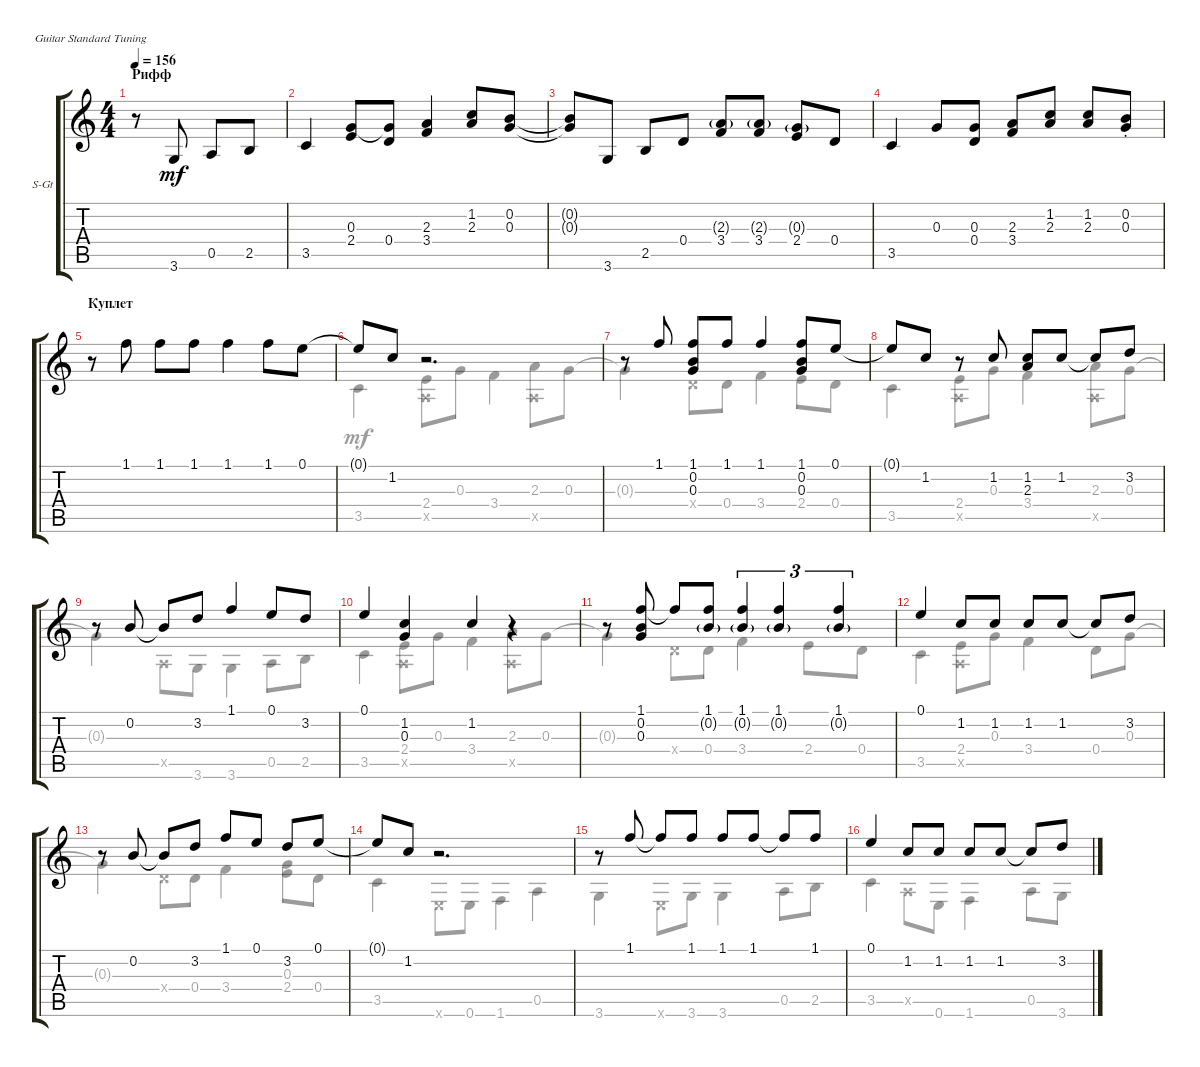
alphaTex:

\defaultSystemsLayout 4
\bracketExtendMode groupsimilarinstruments
\firstSystemTrackNameOrientation horizontal
\otherSystemsTrackNameOrientation horizontal
\track ("Steel Guitar" "S-Gt") {instrument acousticguitarsteel}
\staff {score tabs}
\tuning (E4 B3 G3 D3 A2 E2)
\voice
\ts (4 4)
\section ("" "Рифф")
\ac
\tempo 156
\clef g2
\ks c
r.8{dy mf instrument acousticguitarsteel} 3.6.8 0.5.8 2.5.8 |
3.5.4 (2.4 0.3).8 (0.3{t} 0.4).8 (2.3 3.4).4 (1.2 2.3).8 (0.3 0.2).8 |
(0.2{t} 0.3{t}).8 3.6.8 2.5.8 0.4.8 (3.4 2.3{g}).8 (3.4 2.3{g}).8 (2.4 0.3{g}).8 0.4.8 |
3.5.4 0.3.8 (0.3 0.4).8 (3.4 2.3).8 (2.3 1.2).8 (2.3 1.2).8 (0.3{st} 0.2{st}).8 |
\section ("" "Куплет")
r.8 1.1.8 1.1.8 1.1.8 1.1.4 1.1.8 0.1.8 |
0.1{t}.8 1.2.8 r.2{d} |
r.8 1.1.8 (1.1 0.2 0.3).8 1.1.8 1.1.4 (1.1 0.2 0.3).8 0.1.8 |
0.1{t}.8 1.2.8 r.8 1.2.8 (1.2 2.3).8 1.2.8 1.2{t}.8 3.2.8 |
r.8 0.2.8 0.2{t}.8 3.2.8 1.1.4 0.1.8 3.2.8 |
0.1.4 (1.2 0.3).4 1.2.4 r.4 |
r.8 (1.1 0.2 0.3).8 1.1{t}.8 (1.1 0.2{g}).8 (1.1 0.2{g}).4{tu (3 2)} (1.1 0.2{g}).4{tu (3 2)} (1.1 0.2{g}).4{tu (3 2)} |
0.1.4 1.2.8 1.2.8 1.2.8 1.2.8 1.2{t}.8 3.2.8 |
r.8 0.2.8 0.2{t}.8 3.2.8 1.1.8 0.1.8 3.2.8 0.1.8 |
0.1{t}.8 1.2.8 r.2{d} |
r.8 1.1.8 1.1{t}.8 1.1.8 1.1.8 1.1.8 1.1{t}.8 1.1.8 |
0.1.4 1.2.8 1.2.8 1.2.8 1.2.8 1.2{t}.8 3.2.8
\voice
\clef g2
\ottava regular
\simile none
\ks c
|
|
|
|
|
3.5.4 (2.4 0.5{x}).8 0.3.8 3.4.4 (2.3 0.5{x}).8 0.3.8 |
0.3{t}.4 0.4{x}.8 0.4.8 3.4.4 2.4.8 0.4.8 |
3.5.4 (2.4 0.5{x}).8 0.3.8 3.4.4 (2.3 0.5{x}).8 0.3.8 |
0.3{t}.4 0.5{x}.8 3.6.8 3.6.4 0.5.8 2.5.8 |
3.5.4 (2.4 0.5{x}).8 0.3.8 3.4.4 (2.3 0.5{x}).8 0.3.8 |
0.3{t}.4 0.4{x}.8 0.4.8 3.4.4 2.4.8 0.4.8 |
3.5.4 (2.4 0.5{x}).8 0.3.8 3.4.4 0.4.8 0.3.8 |
0.3{t}.4 0.4{x}.8 0.4.8 3.4.4 (2.4 0.3).8 0.4.8 |
3.5.4 0.6{x}.8 0.6.8 1.6.4 0.5.4 |
3.6.4 0.6{x}.8 3.6.8 3.6.4 0.5.8 2.5.8 |
3.5.4 0.5{x}.8 0.6.8 1.6.4 0.5.8 3.6.8
